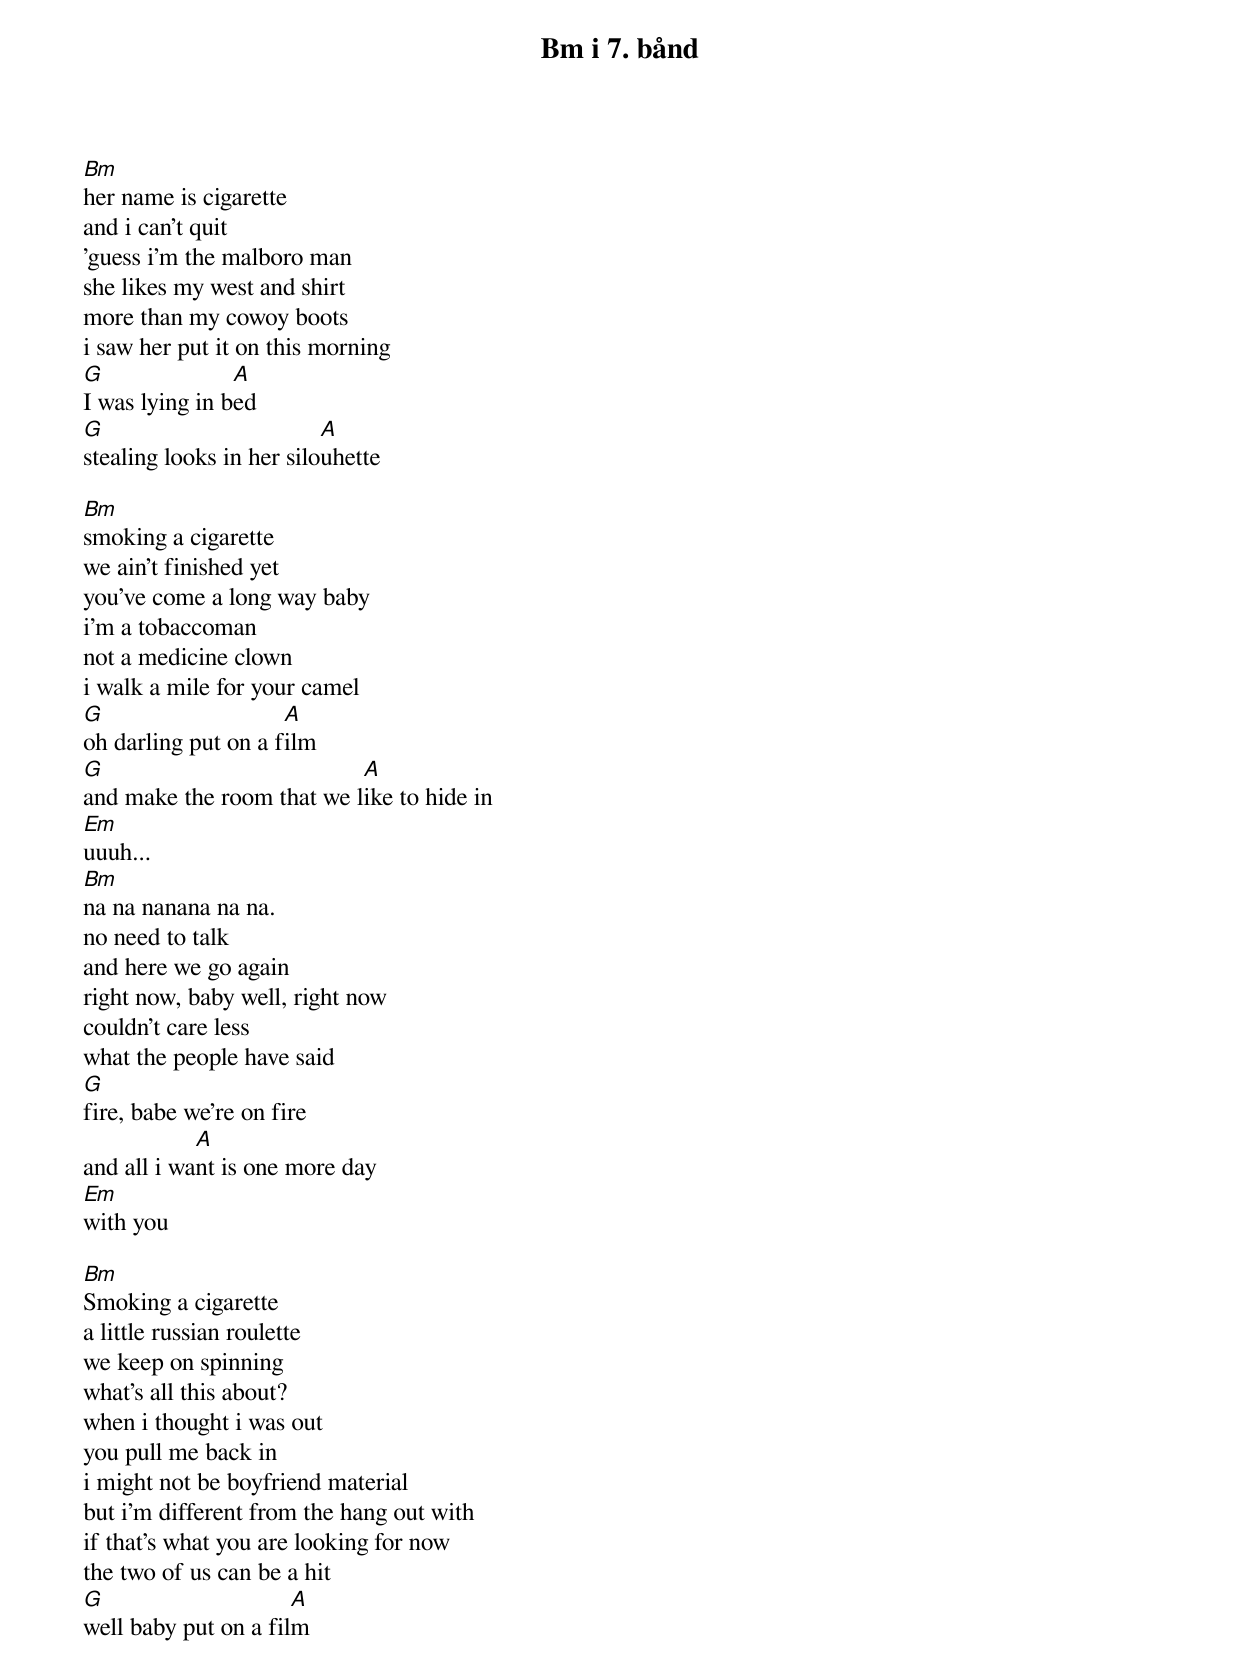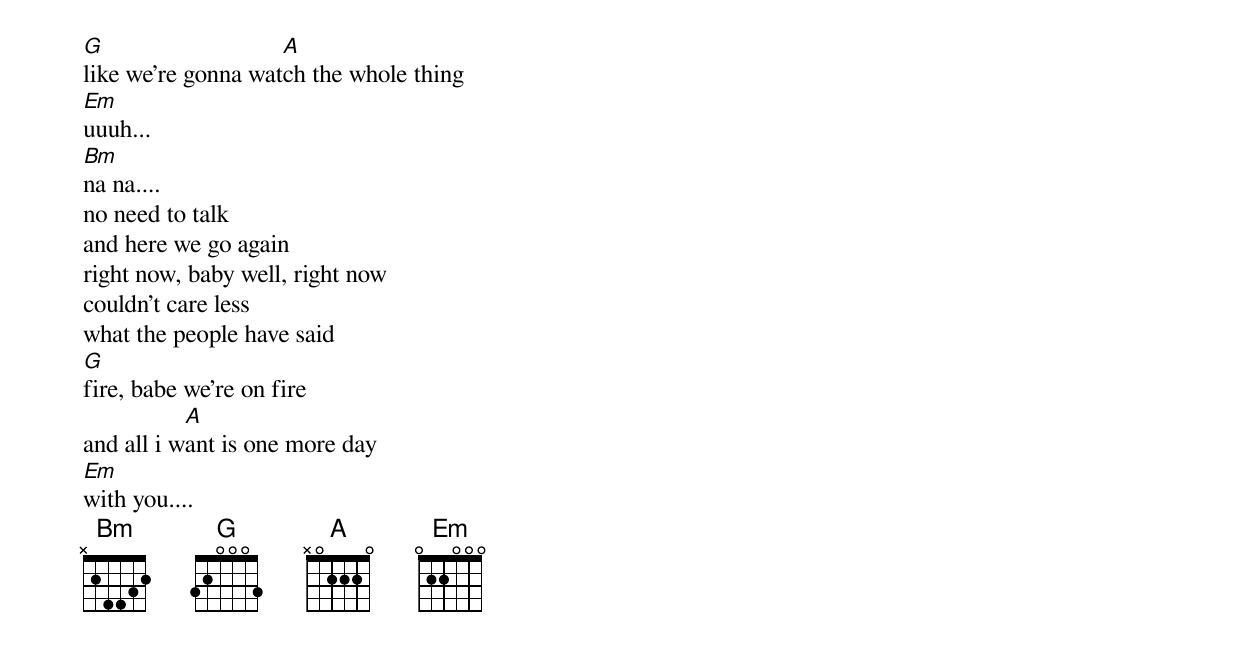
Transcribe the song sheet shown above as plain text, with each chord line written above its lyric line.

Bm i 7. bånd

Bm
her name is cigarette
and i can't quit
'guess i'm the malboro man
she likes my west and shirt
more than my cowoy boots
i saw her put it on this morning
G               A
I was lying in bed
G                         A
stealing looks in her silouhette

Bm
smoking a cigarette
we ain't finished yet
you've come a long way baby
i'm a tobaccoman
not a medicine clown
i walk a mile for your camel
G                    A
oh darling put on a film
G                          A
and make the room that we like to hide in
Em
uuuh...
Bm
na na nanana na na.
no need to talk
and here we go again
right now, baby well, right now
couldn't care less
what the people have said
G
fire, babe we're on fire
            A
and all i want is one more day
Em
with you

Bm
Smoking a cigarette
a little russian roulette
we keep on spinning
what's all this about?
when i thought i was out
you pull me back in
i might not be boyfriend material
but i'm different from the hang out with
if that's what you are looking for now
the two of us can be a hit
G                     A
well baby put on a film
G                   A
like we're gonna watch the whole thing
Em
uuuh...
Bm
na na....
no need to talk
and here we go again
right now, baby well, right now
couldn't care less
what the people have said
G
fire, babe we're on fire
           A
and all i want is one more day
Em
with you....
